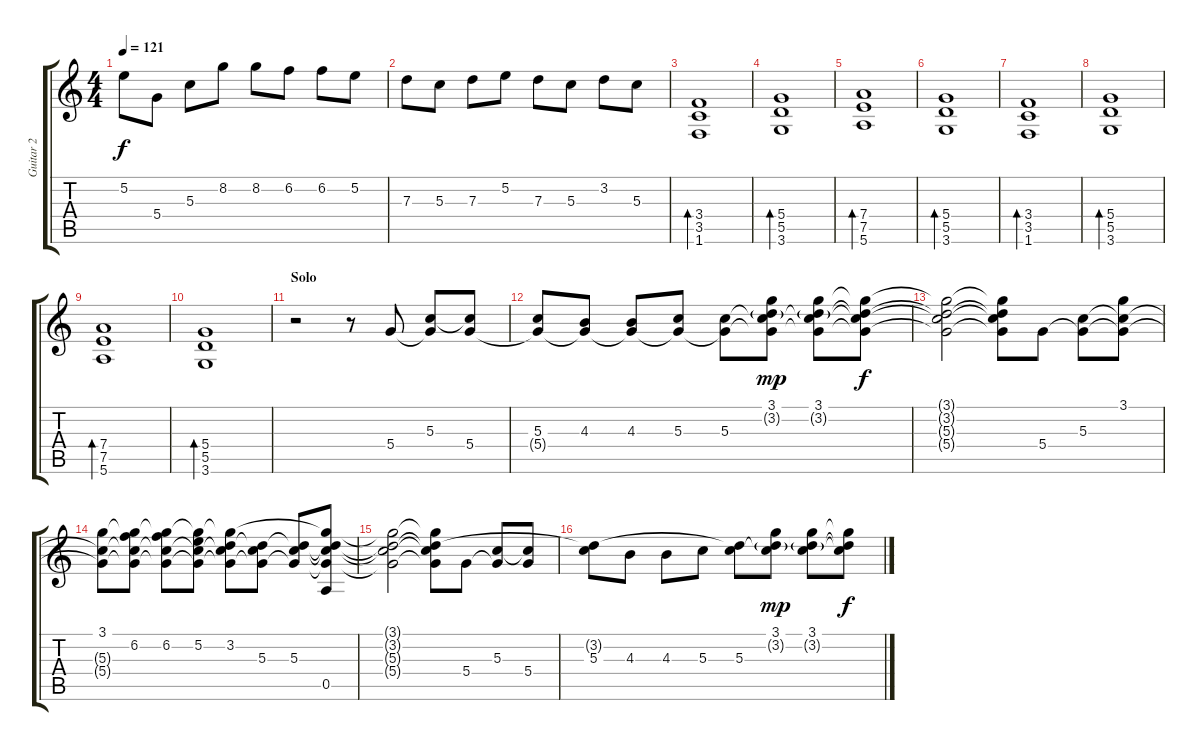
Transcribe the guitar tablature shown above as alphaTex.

\track ("Guitar 2" "Guitar 2") {instrument acousticguitarsteel}
\staff {score tabs}
\tuning (E4 B3 G3 D3 A2 E2) {hide}
\ts (4 4)
\tempo 121
\clef g2
\ks c
5.2{t}.8{dy f} 5.4.8 5.3.8 8.2.8 8.2.8 6.2.8 6.2.8 5.2.8 |
7.3.8 5.3.8 7.3.8 5.2.8 7.3.8 5.3.8 3.2.8 5.3.8 |
(3.4 3.5 1.6).1{bd 120} |
(5.4 5.5 3.6).1{bd 120} |
(7.4 7.5 5.6).1{bd 120} |
(5.4 5.5 3.6).1{bd 120} |
(3.4 3.5 1.6).1{bd 120} |
(5.4 5.5 3.6).1{bd 120} |
(7.4 7.5 5.6).1{bd 120} |
(5.4 5.5 3.6).1{bd 120} |
\section ("" "Solo")
r.2 r.8 5.4.8 (5.3 5.4{t}).8 (5.3{t} 5.4).8 |
(5.3 5.4{t}).8 (4.3 5.4{t}).8 (4.3 5.4{t}).8 (5.3 5.4{t}).8 (5.3 5.4{t}).8 (3.1 3.2{g} 5.3{t} 5.4{t}).8{dy mp} (3.1 3.2{g} 5.3{t} 5.4{t}).8 (3.1{t} 3.2{t} 5.3{t} 5.4{t}).8{dy f} |
(3.1{t} 3.2{t} 5.3{t} 5.4{t}).2 (3.1{t} 3.2{t} 5.3{t} 5.4{t}).8 5.4.8 (5.3 5.4{t}).8 (3.1 5.3{t} 5.4{t}).8 |
(3.1 5.3{t} 5.4{t}).8 (3.1{t} 6.2 5.3{t} 5.4{t}).8 (3.1{t} 6.2 5.3{t} 5.4{t}).8 (3.1{t} 5.2 5.3{t} 5.4{t}).8 (3.1{t} 3.2 5.3{t} 5.4{t}).8 (3.2{t} 5.3 5.4{t}).8 (3.2{t} 5.3 5.4{t}).8 (3.1{t} 3.2{t} 5.3{t} 5.4{t} 0.5).8 |
(3.1{t} 3.2{t} 5.3{t} 5.4{t}).2 (3.1{t} 3.2{t} 5.3{t} 5.4{t}).8 5.4.8 (5.3 5.4{t}).8 (5.3{t} 5.4).8 |
(3.2{t} 5.3).8 4.3.8 4.3.8 5.3.8 (3.2{t} 5.3).8 (3.1 3.2{g} 5.3{t}).8{dy mp} (3.1 3.2{g} 5.3{t}).8 (3.1{t} 3.2{t} 5.3{t}).8{dy f}
